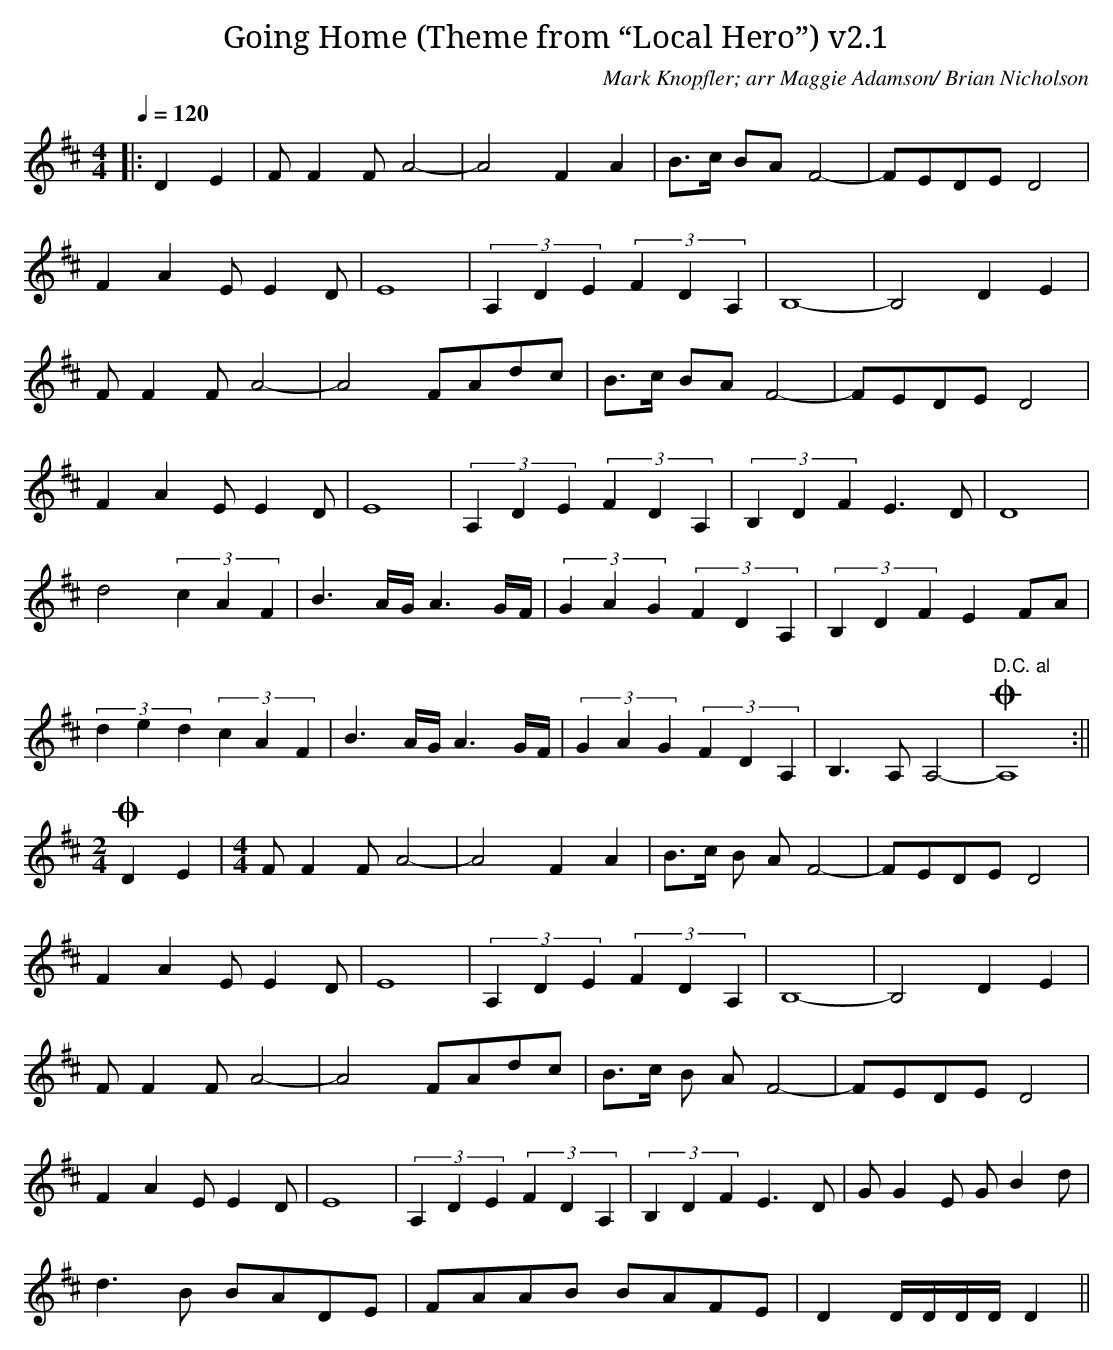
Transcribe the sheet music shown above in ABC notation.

X:1
T: Going Home (Theme from “Local Hero”) v2.1
C: Mark Knopfler; arr Maggie Adamson/ Brian Nicholson
M:4/4
L:1/4
Q:120
K:D
||:DE|F/2 FF/2A2-|-A2FA |B/2>c/2 B/2A/2F2-|F/2E/2D/2E/2D2|
FAE/2ED/2|E4|(3A,DE(3FDA,| B,4|-B,2DE|
F/2 FF/2A2-|A2F/2A/2d/2c/2 |B/2>c/2 B/2A/2F2-|F/2E/2D/2E/2D2|
FAE/2ED/2| E4| (3A,DE(3FDA,|(3B,DFE>D|D4|
d2(3cAF|B3/2A/4G/4A3/2G/4F/4|(3GAG(3FDA,|(3B,DFE F/2A/2|
(3ded (3cAF|B3/2A/4G/4A3/2G/4F/4|(3GAG(3FDA,|B,>A,A,2-|"D.C. al" !coda! A,4:||
[M:2/4]!coda! DE|[M:4/4]F/2 FF/2A2-|-A2FA |B/2>c/2 B/2 A/2F2-|F/2E/2D/2E/2D2|
FAE/2ED/2|E4|(3A,DE(3FDA,| B,4|-B,2DE|
F/2 FF/2A2-|A2F/2A/2d/2c/2 |B/2>c/2 B/2 A/2F2-|F/2E/2D/2E/2D2|
FAE/2ED/2| E4| (3A,DE(3FDA,|(3B,DFE>D|G/2GE/2 G/2Bd/2|
d>B B/2A/2D/2E/2|F/2A/2A/2B/2 B/2A/2F/2E/2|D D/4D/4D/4D/4 D||
